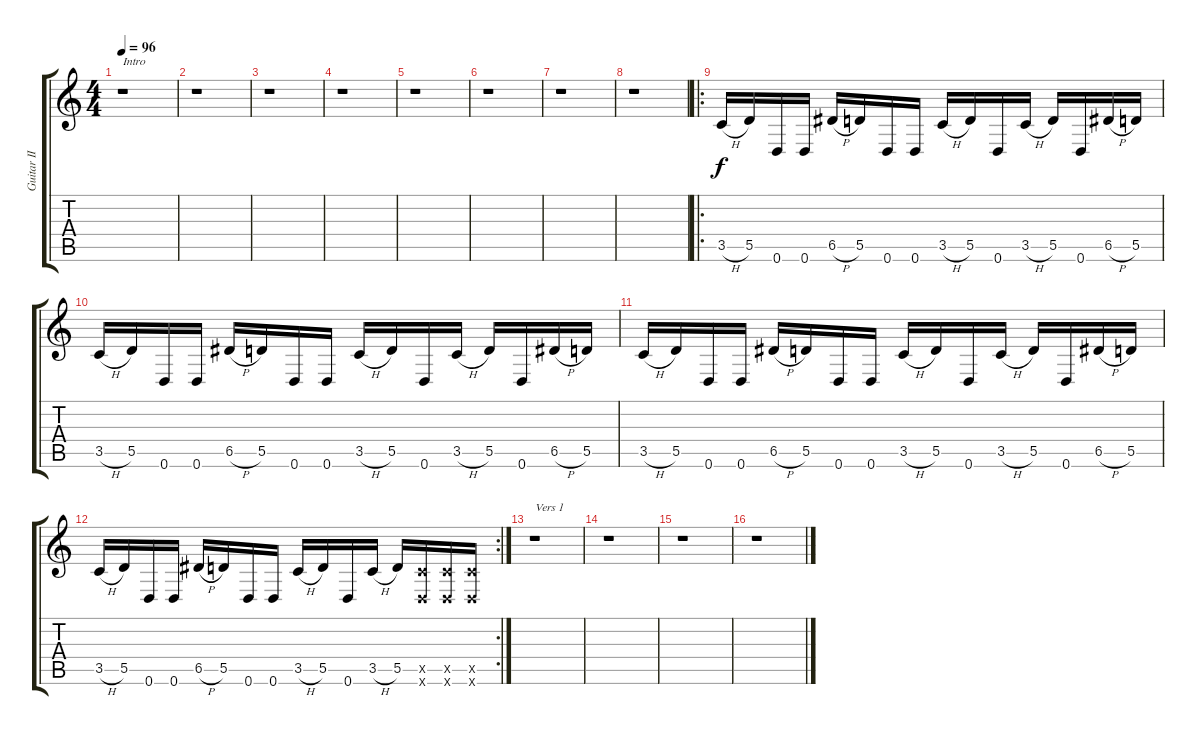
\track ("Guitar II" "Guitar II") {instrument distortionguitar}
\staff {score tabs}
\tuning (E4 B3 G3 D3 A2 D2) {hide}
\ts (4 4)
\tempo 96
\clef g2
\ks c
r.1{txt "Intro" dy f instrument distortionguitar} |
r.1 |
r.1 |
r.1 |
r.1 |
r.1 |
r.1 |
r.1 |
\ro
3.5{h}.16 5.5.16 0.6.16 0.6.16 6.5{h}.16 5.5.16 0.6.16 0.6.16 3.5{h}.16 5.5.16 0.6.16 3.5{h}.16 5.5.16 0.6.16 6.5{h}.16 5.5.16 |
3.5{h}.16 5.5.16 0.6.16 0.6.16 6.5{h}.16 5.5.16 0.6.16 0.6.16 3.5{h}.16 5.5.16 0.6.16 3.5{h}.16 5.5.16 0.6.16 6.5{h}.16 5.5.16 |
3.5{h}.16 5.5.16 0.6.16 0.6.16 6.5{h}.16 5.5.16 0.6.16 0.6.16 3.5{h}.16 5.5.16 0.6.16 3.5{h}.16 5.5.16 0.6.16 6.5{h}.16 5.5.16 |
\rc 2
3.5{h}.16 5.5.16 0.6.16 0.6.16 6.5{h}.16 5.5.16 0.6.16 0.6.16 3.5{h}.16 5.5.16 0.6.16 3.5{h}.16 5.5.16 (3.5{x} 0.6{x}).16 (3.5{x} 0.6{x}).16 (3.5{x} 0.6{x}).16 |
r.1{txt "Vers 1"} |
r.1 |
r.1 |
r.1
